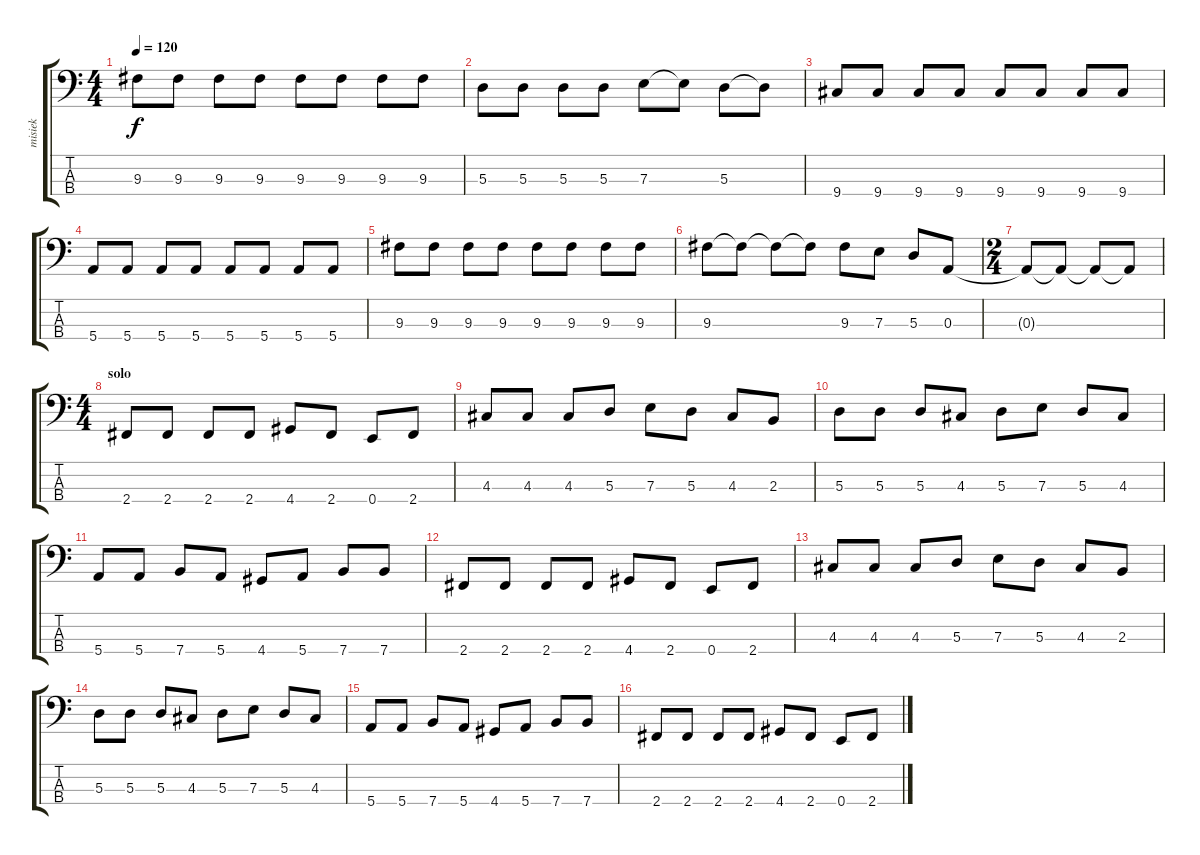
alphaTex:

\track ("misiek" "misiek") {instrument electricbassfinger}
\staff {score tabs}
\tuning (G2 D2 A1 E1) {hide}
\ts (4 4)
\tempo 120
\clef f4
\ks c
9.3.8{dy f} 9.3.8 9.3.8 9.3.8 9.3.8 9.3.8 9.3.8 9.3.8 |
5.3.8 5.3.8 5.3.8 5.3.8 7.3.8 7.3{t}.8 5.3.8 5.3{t}.8 |
9.4.8 9.4.8 9.4.8 9.4.8 9.4.8 9.4.8 9.4.8 9.4.8 |
5.4.8 5.4.8 5.4.8 5.4.8 5.4.8 5.4.8 5.4.8 5.4.8 |
9.3.8 9.3.8 9.3.8 9.3.8 9.3.8 9.3.8 9.3.8 9.3.8 |
9.3.8 9.3{t}.8 9.3{t}.8 9.3{t}.8 9.3.8 7.3.8 5.3.8 0.3.8 |
\ts (2 4)
0.3{t}.8 0.3{t}.8 0.3{t}.8 0.3{t}.8 |
\ts (4 4)
\section ("" "solo")
2.4.8 2.4.8 2.4.8 2.4.8 4.4.8 2.4.8 0.4.8 2.4.8 |
4.3.8 4.3.8 4.3.8 5.3.8 7.3.8 5.3.8 4.3.8 2.3.8 |
5.3.8 5.3.8 5.3.8 4.3.8 5.3.8 7.3.8 5.3.8 4.3.8 |
5.4.8 5.4.8 7.4.8 5.4.8 4.4.8 5.4.8 7.4.8 7.4.8 |
2.4.8 2.4.8 2.4.8 2.4.8 4.4.8 2.4.8 0.4.8 2.4.8 |
4.3.8 4.3.8 4.3.8 5.3.8 7.3.8 5.3.8 4.3.8 2.3.8 |
5.3.8 5.3.8 5.3.8 4.3.8 5.3.8 7.3.8 5.3.8 4.3.8 |
5.4.8 5.4.8 7.4.8 5.4.8 4.4.8 5.4.8 7.4.8 7.4.8 |
2.4.8 2.4.8 2.4.8 2.4.8 4.4.8 2.4.8 0.4.8 2.4.8
